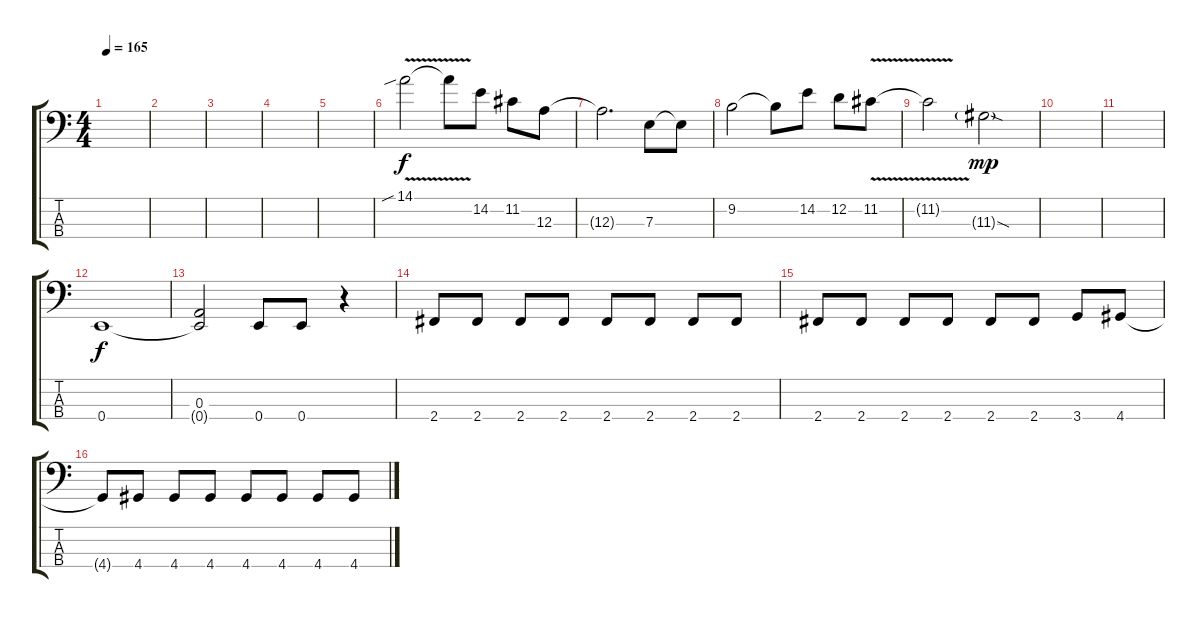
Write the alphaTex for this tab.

\track "" {instrument electricbassfinger}
\staff {score tabs}
\tuning (G2 D2 A1 E1) {hide}
\ts (4 4)
\tempo 165
\clef f4
\ks c
|
|
|
|
|
14.1{v sib}.2 14.1{t}.8 14.2.8 11.2.8 12.3.8 |
12.3{t}.2{d} 7.3.8 7.3{t}.8 |
9.2.2 9.2{t}.8 14.2.8 12.2.8 11.2{v}.8 |
11.2{t}.2 11.3{sod g}.2{dy mp} |
|
|
0.4.1{dy f} |
(0.3 0.4{t}).2 0.4.8 0.4.8 r.4 |
2.4.8 2.4.8 2.4.8 2.4.8 2.4.8 2.4.8 2.4.8 2.4.8 |
2.4.8 2.4.8 2.4.8 2.4.8 2.4.8 2.4.8 3.4.8 4.4.8 |
4.4{t}.8 4.4.8 4.4.8 4.4.8 4.4.8 4.4.8 4.4.8 4.4.8
